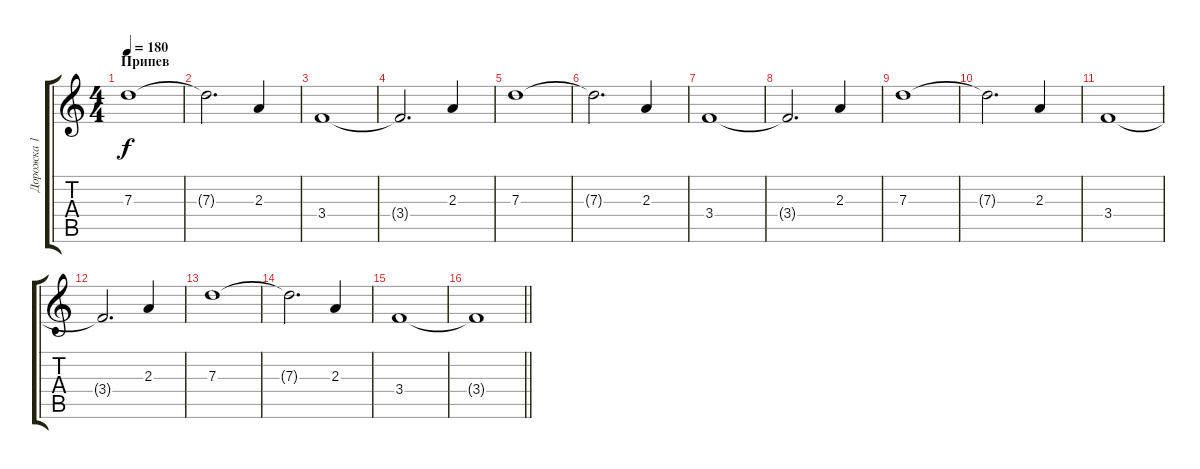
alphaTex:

\track ("Дорожка 1" "Дорожка 1") {instrument distortionguitar}
\staff {score tabs}
\tuning (E4 B3 G3 D3 A2 E2) {hide}
\ts (4 4)
\section ("" "Припев")
\tempo 180
\clef g2
\ks c
7.3.1{dy f} |
7.3{t}.2{d} 2.3.4 |
3.4.1 |
3.4{t}.2{d} 2.3.4 |
7.3.1 |
7.3{t}.2{d} 2.3.4 |
3.4.1 |
3.4{t}.2{d} 2.3.4 |
7.3.1 |
7.3{t}.2{d} 2.3.4 |
3.4.1 |
3.4{t}.2{d} 2.3.4 |
7.3.1 |
7.3{t}.2{d} 2.3.4 |
3.4.1 |
\barLineRight lightlight
3.4{t}.1
